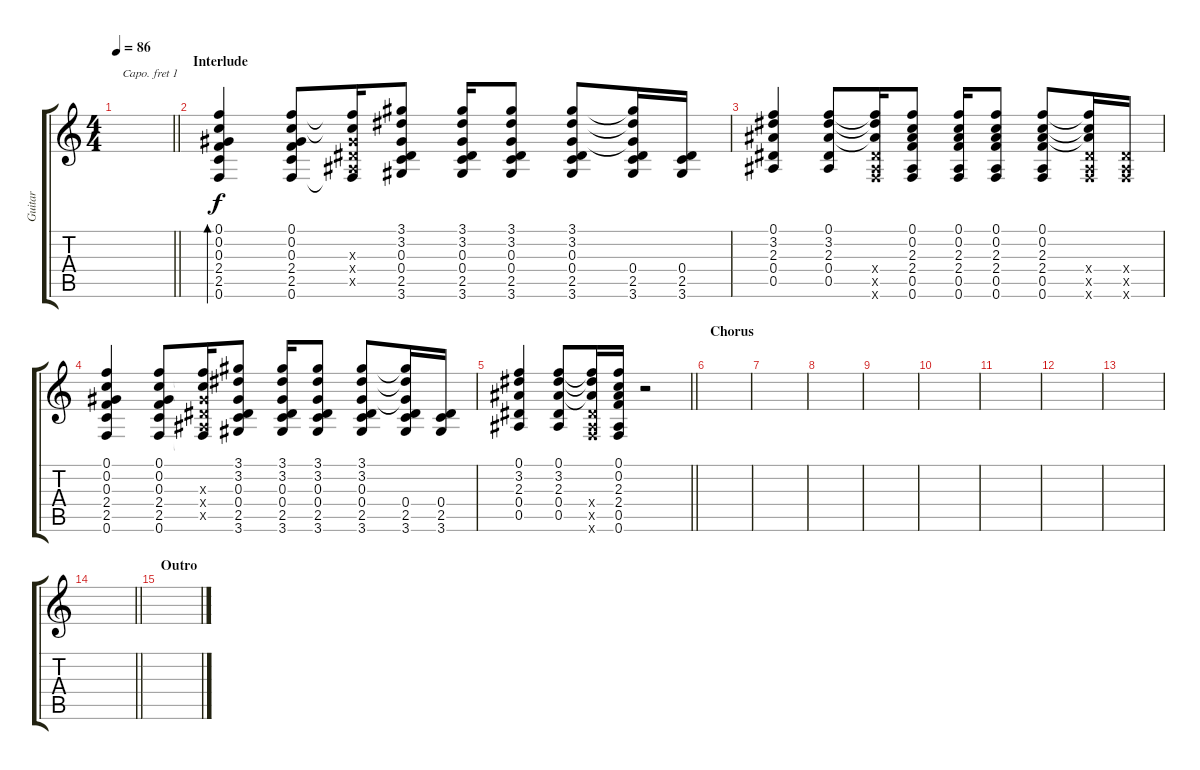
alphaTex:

\track ("Guitar" "Guitar") {instrument acousticguitarsteel}
\staff {score tabs}
\capo 1
\tuning (E4 B3 G3 D3 A2 E2) {hide}
\ts (4 4)
\tempo 86
\clef g2
\barLineRight lightlight
\ks c
|
\section ("" "Interlude")
(0.1 0.2 0.3 2.4 2.5 0.6).4{bd 60} (0.1 0.2 0.3 2.4 2.5 0.6).8 (0.1{t} 0.2{t} 0.3{x} 0.4{x} 0.5{x} 0.6{t}).16 (3.1 3.2 0.3 0.4 2.5 3.6).8 (3.1 3.2 0.3 0.4 2.5 3.6).16 (3.1 3.2 0.3 0.4 2.5 3.6).8 (3.1 3.2 0.3 0.4 2.5 3.6).8 (3.1{t} 3.2{t} 0.3{t} 0.4 2.5 3.6).16 (0.4 2.5 3.6).16 |
(0.1 3.2 2.3 0.4 0.5).4 (0.1 3.2 2.3 0.4 0.5).8 (0.1{t} 3.2{t} 2.3{t} 0.4{x} 0.5{x} 0.6{x}).16 (0.1 0.2 2.3 2.4 0.5 0.6).8 (0.1 0.2 2.3 2.4 0.5 0.6).16 (0.1 0.2 2.3 2.4 0.5 0.6).8 (0.1 0.2 2.3 2.4 0.5 0.6).8 (0.1{t} 0.2{t} 2.3{t} 0.4{x} 0.5{x} 0.6{x}).16 (0.4{x} 0.5{x} 0.6{x}).16 |
(0.1 0.2 0.3 2.4 2.5 0.6).4 (0.1 0.2 0.3 2.4 2.5 0.6).8 (0.1{t} 0.2{t} 0.3{x} 0.4{x} 0.5{x} 0.6{t}).16 (3.1 3.2 0.3 0.4 2.5 3.6).8 (3.1 3.2 0.3 0.4 2.5 3.6).16 (3.1 3.2 0.3 0.4 2.5 3.6).8 (3.1 3.2 0.3 0.4 2.5 3.6).8 (3.1{t} 3.2{t} 0.3{t} 0.4 2.5 3.6).16 (0.4 2.5 3.6).16 |
\barLineRight lightlight
(0.1 3.2 2.3 0.4 0.5).4 (0.1 3.2 2.3 0.4 0.5).8 (0.1{t} 3.2{t} 2.3{t} 0.4{x} 0.5{x} 0.6{x}).16 (0.1 0.2 2.3 2.4 0.5 0.6).16 r.2 |
\section ("" "Chorus")
|
|
|
|
|
|
|
|
\barLineRight lightlight
|
\section ("" "Outro")
